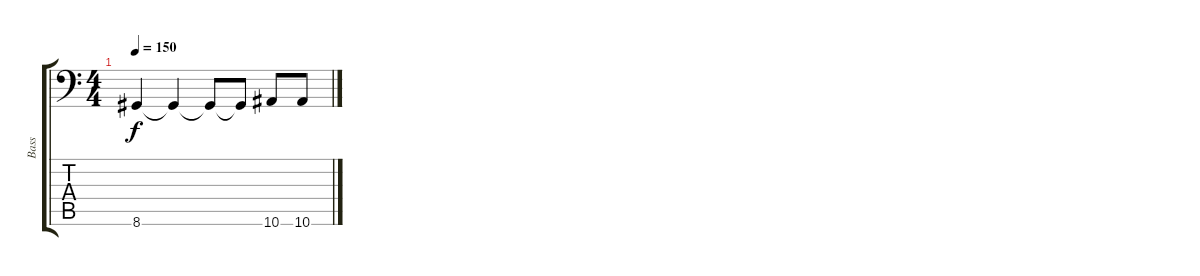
\track ("Bass" "Bass") {instrument electricbassfinger}
\staff {score tabs}
\tuning (D3 A2 F2 C2 G1 C1) {hide}
\ts (4 4)
\tempo 150
\clef f4
\ks c
8.6.4{dy f} 8.6{t}.4 8.6{t}.8 8.6{t}.8 10.6.8 10.6.8
